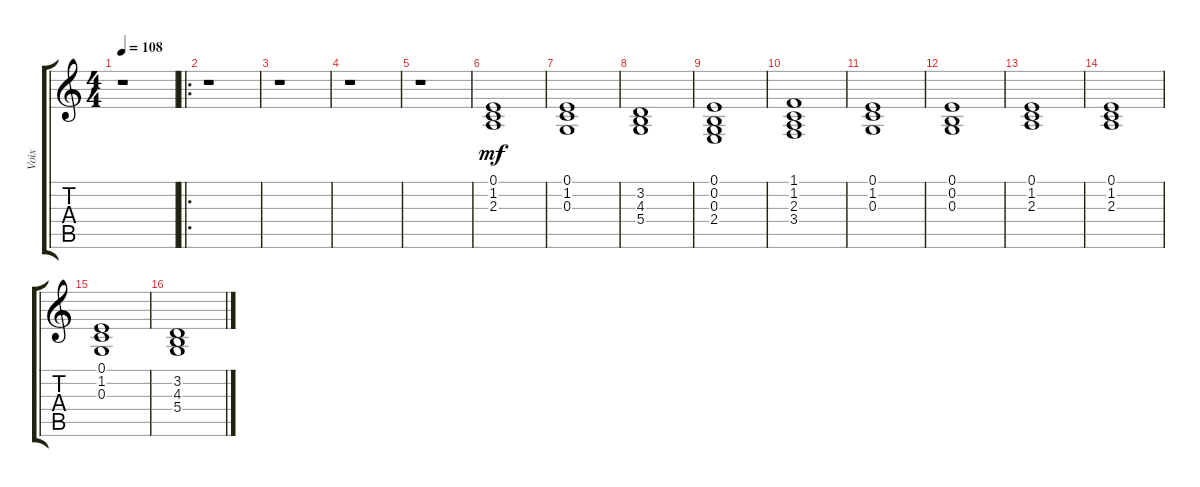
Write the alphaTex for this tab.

\track ("Voix" "Voix") {instrument choiraahs}
\staff {score tabs}
\tuning (E4 B3 G3 D3 A2 E2) {hide}
\ts (4 4)
\tempo 108
\clef g2
\ks c
r.1{dy mf instrument choiraahs} |
\ro
r.1 |
r.1 |
r.1 |
r.1 |
(0.1 1.2 2.3).1 |
(0.1 1.2 0.3).1 |
(3.2 4.3 5.4).1 |
(0.1 0.2 0.3 2.4).1 |
(1.1 1.2 2.3 3.4).1 |
(0.1 1.2 0.3).1 |
(0.1 0.2 0.3).1 |
(0.1 1.2 2.3).1 |
(0.1 1.2 2.3).1 |
(0.1 1.2 0.3).1 |
(3.2 4.3 5.4).1
